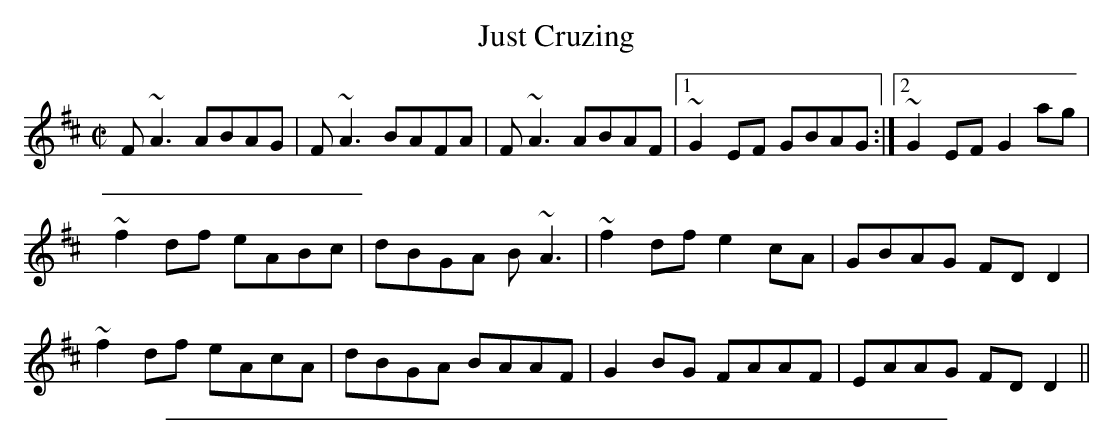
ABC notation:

X:1
T: Just Cruzing
M:C|
L:1/8
K:D
F~A3 ABAG|F~A3 BAFA|F~A3 ABAF|1 ~G2EF GBAG:|2 ~G2EF G2ag|
~f2df eABc|dBGA B~A3|~f2df e2cA|GBAG FDD2|
~f2df eAcA|dBGA BAAF|G2BG FAAF|EAAG FDD2||
